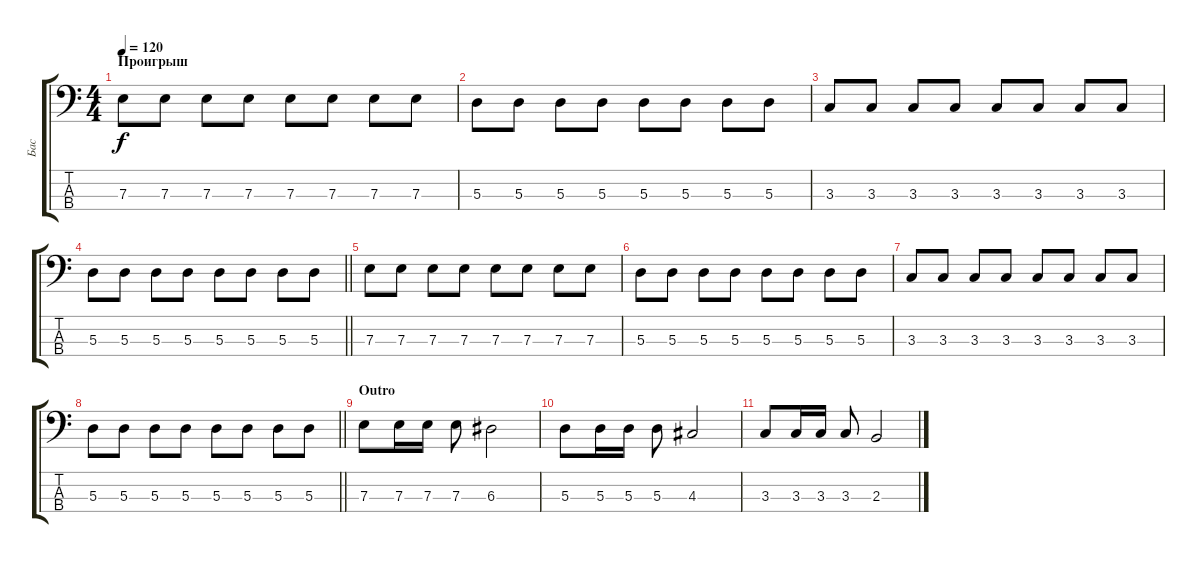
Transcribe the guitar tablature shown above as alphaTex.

\track ("Бас" "Бас") {instrument electricbassfinger}
\staff {score tabs}
\tuning (G2 D2 A1 E1) {hide}
\ts (4 4)
\section ("" "Проигрыш")
\tempo 120
\clef f4
\ks c
7.3.8{dy f} 7.3.8 7.3.8 7.3.8 7.3.8 7.3.8 7.3.8 7.3.8 |
5.3.8 5.3.8 5.3.8 5.3.8 5.3.8 5.3.8 5.3.8 5.3.8 |
3.3.8 3.3.8 3.3.8 3.3.8 3.3.8 3.3.8 3.3.8 3.3.8 |
\barLineRight lightlight
5.3.8 5.3.8 5.3.8 5.3.8 5.3.8 5.3.8 5.3.8 5.3.8 |
\section ("" "")
7.3.8 7.3.8 7.3.8 7.3.8 7.3.8 7.3.8 7.3.8 7.3.8 |
5.3.8 5.3.8 5.3.8 5.3.8 5.3.8 5.3.8 5.3.8 5.3.8 |
3.3.8 3.3.8 3.3.8 3.3.8 3.3.8 3.3.8 3.3.8 3.3.8 |
\barLineRight lightlight
5.3.8 5.3.8 5.3.8 5.3.8 5.3.8 5.3.8 5.3.8 5.3.8 |
\section ("" "Outro")
7.3.8 7.3.16 7.3.16 7.3.8 6.3.2 |
5.3.8 5.3.16 5.3.16 5.3.8 4.3.2 |
3.3.8 3.3.16 3.3.16 3.3.8 2.3.2
